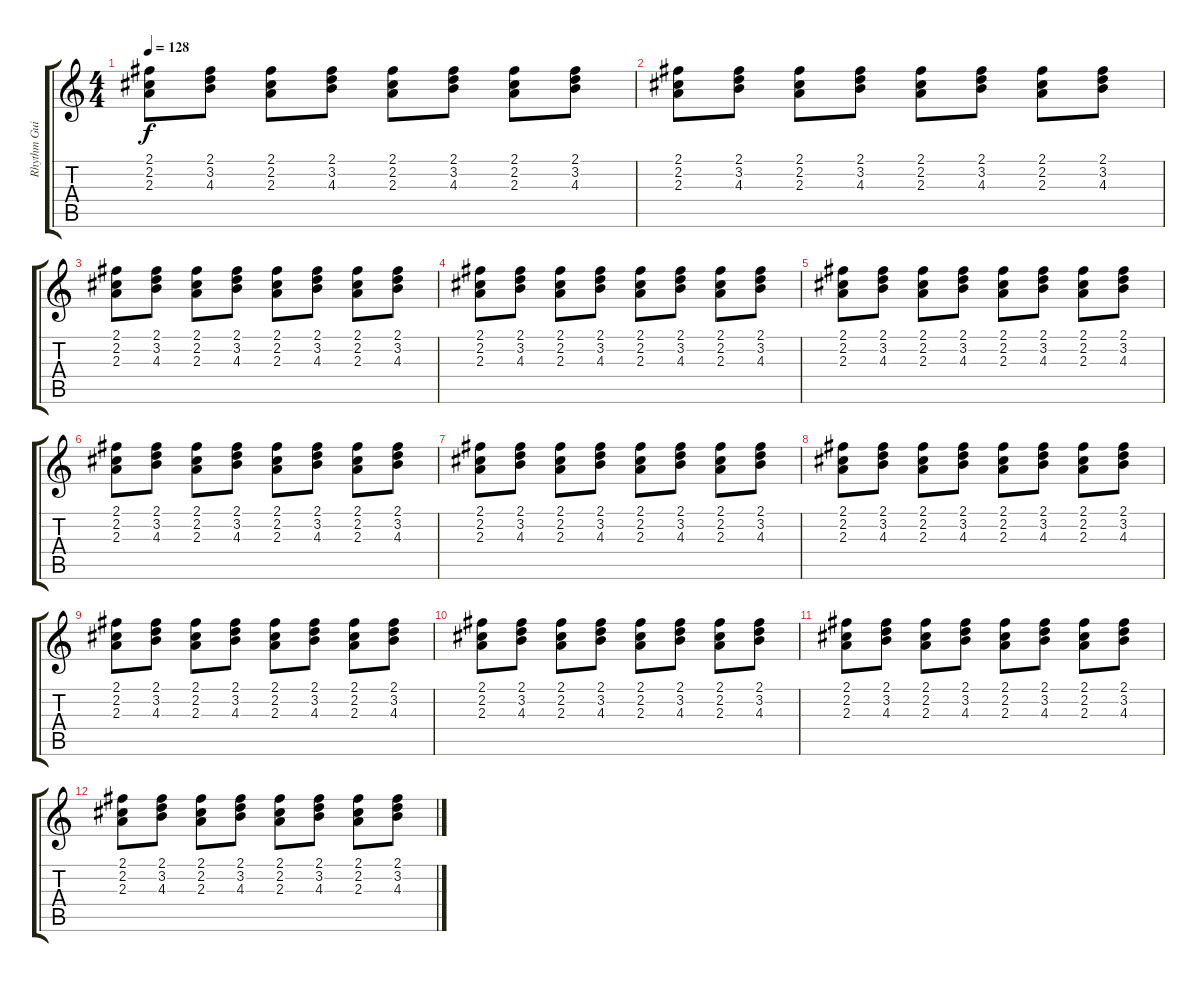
\track ("Rhythm Guitar 1" "Rhythm Gui") {instrument electricguitarmuted}
\staff {score tabs}
\tuning (E4 B3 G3 D3 A2 E2) {hide}
\ts (4 4)
\tempo 128
\clef g2
\ks c
(2.1 2.2 2.3).8{dy f volume 5} (2.1 3.2 4.3).8 (2.1 2.2 2.3).8 (2.1 3.2 4.3).8 (2.1 2.2 2.3).8 (2.1 3.2 4.3).8 (2.1 2.2 2.3).8 (2.1 3.2 4.3).8 |
(2.1 2.2 2.3).8 (2.1 3.2 4.3).8 (2.1 2.2 2.3).8 (2.1 3.2 4.3).8 (2.1 2.2 2.3).8 (2.1 3.2 4.3).8 (2.1 2.2 2.3).8 (2.1 3.2 4.3).8 |
(2.1 2.2 2.3).8 (2.1 3.2 4.3).8 (2.1 2.2 2.3).8 (2.1 3.2 4.3).8 (2.1 2.2 2.3).8 (2.1 3.2 4.3).8 (2.1 2.2 2.3).8 (2.1 3.2 4.3).8 |
(2.1 2.2 2.3).8 (2.1 3.2 4.3).8 (2.1 2.2 2.3).8 (2.1 3.2 4.3).8 (2.1 2.2 2.3).8 (2.1 3.2 4.3).8 (2.1 2.2 2.3).8 (2.1 3.2 4.3).8 |
(2.1 2.2 2.3).8 (2.1 3.2 4.3).8{volume 3} (2.1 2.2 2.3).8 (2.1 3.2 4.3).8 (2.1 2.2 2.3).8 (2.1 3.2 4.3).8 (2.1 2.2 2.3).8 (2.1 3.2 4.3).8 |
(2.1 2.2 2.3).8 (2.1 3.2 4.3).8 (2.1 2.2 2.3).8 (2.1 3.2 4.3).8 (2.1 2.2 2.3).8 (2.1 3.2 4.3).8 (2.1 2.2 2.3).8 (2.1 3.2 4.3).8 |
(2.1 2.2 2.3).8 (2.1 3.2 4.3).8 (2.1 2.2 2.3).8 (2.1 3.2 4.3).8 (2.1 2.2 2.3).8 (2.1 3.2 4.3).8 (2.1 2.2 2.3).8 (2.1 3.2 4.3).8 |
(2.1 2.2 2.3).8 (2.1 3.2 4.3).8 (2.1 2.2 2.3).8 (2.1 3.2 4.3).8 (2.1 2.2 2.3).8 (2.1 3.2 4.3).8 (2.1 2.2 2.3).8 (2.1 3.2 4.3).8 |
(2.1 2.2 2.3).8 (2.1 3.2 4.3).8 (2.1 2.2 2.3).8 (2.1 3.2 4.3).8 (2.1 2.2 2.3).8 (2.1 3.2 4.3).8 (2.1 2.2 2.3).8 (2.1 3.2 4.3).8 |
(2.1 2.2 2.3).8 (2.1 3.2 4.3).8 (2.1 2.2 2.3).8 (2.1 3.2 4.3).8 (2.1 2.2 2.3).8 (2.1 3.2 4.3).8 (2.1 2.2 2.3).8 (2.1 3.2 4.3).8 |
(2.1 2.2 2.3).8 (2.1 3.2 4.3).8 (2.1 2.2 2.3).8 (2.1 3.2 4.3).8 (2.1 2.2 2.3).8 (2.1 3.2 4.3).8 (2.1 2.2 2.3).8 (2.1 3.2 4.3).8 |
(2.1 2.2 2.3).8 (2.1 3.2 4.3).8 (2.1 2.2 2.3).8 (2.1 3.2 4.3).8 (2.1 2.2 2.3).8 (2.1 3.2 4.3).8 (2.1 2.2 2.3).8 (2.1 3.2 4.3).8
